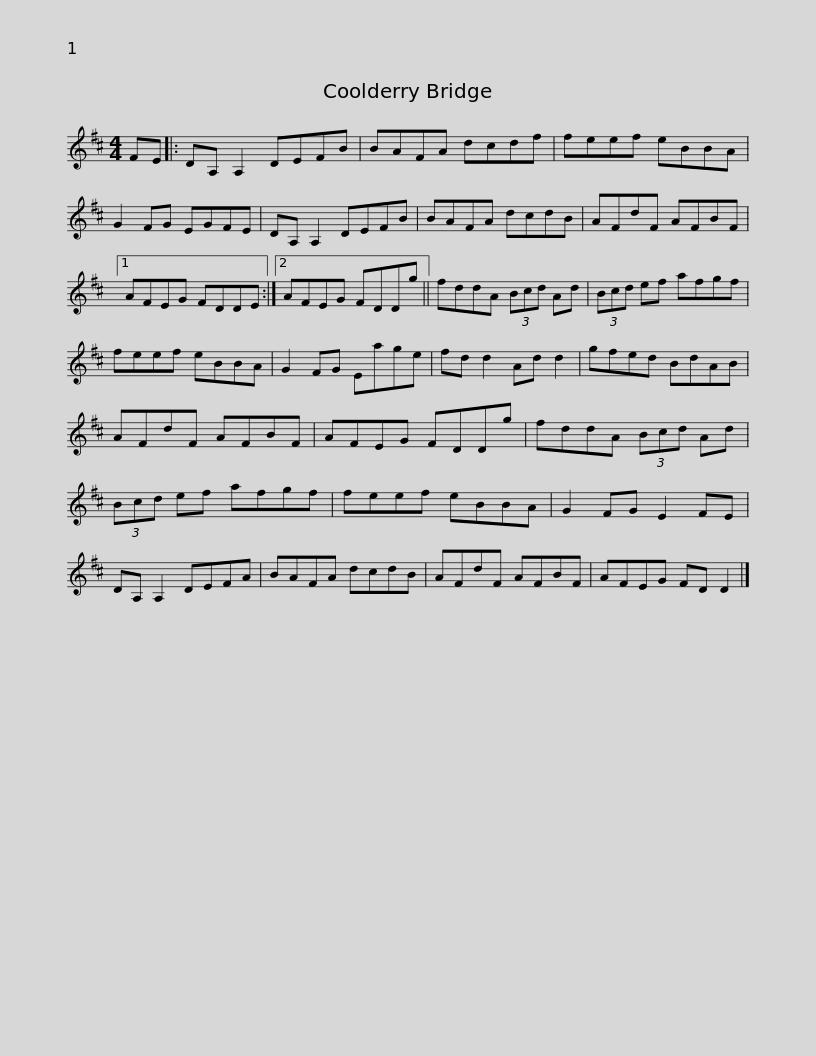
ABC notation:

X:1
L:1/8
M:4/4
I:linebreak $
K:D
V:1 treble
V:1
 FE |: DA, A,2 DEFB | BAFA dcdf | feef eBBA | G2 FG EGFE | %5
 DA, A,2 DEFB |$ BAFA dcdB | AFdF AFBF |1 AFEG FDDE :|2 AFEG FDDg || %10
 fddA (3Bcd Ad |$ (3Bcd ef afgf | feef eBBA | G2 FG Eage | fd d2 Ad d2 | %15
 gfed BdAB | AFdF AFBF |$ AFEG FDDg | fddA (3Bcd Ad | (3Bcd ef afgf | %20
 feef eBBA | G2 FG E2 FE |$ DA, A,2 DEFA | BAFA dcdB | AFdF AFBF | %25
 AFEG FD D2 |] %26
